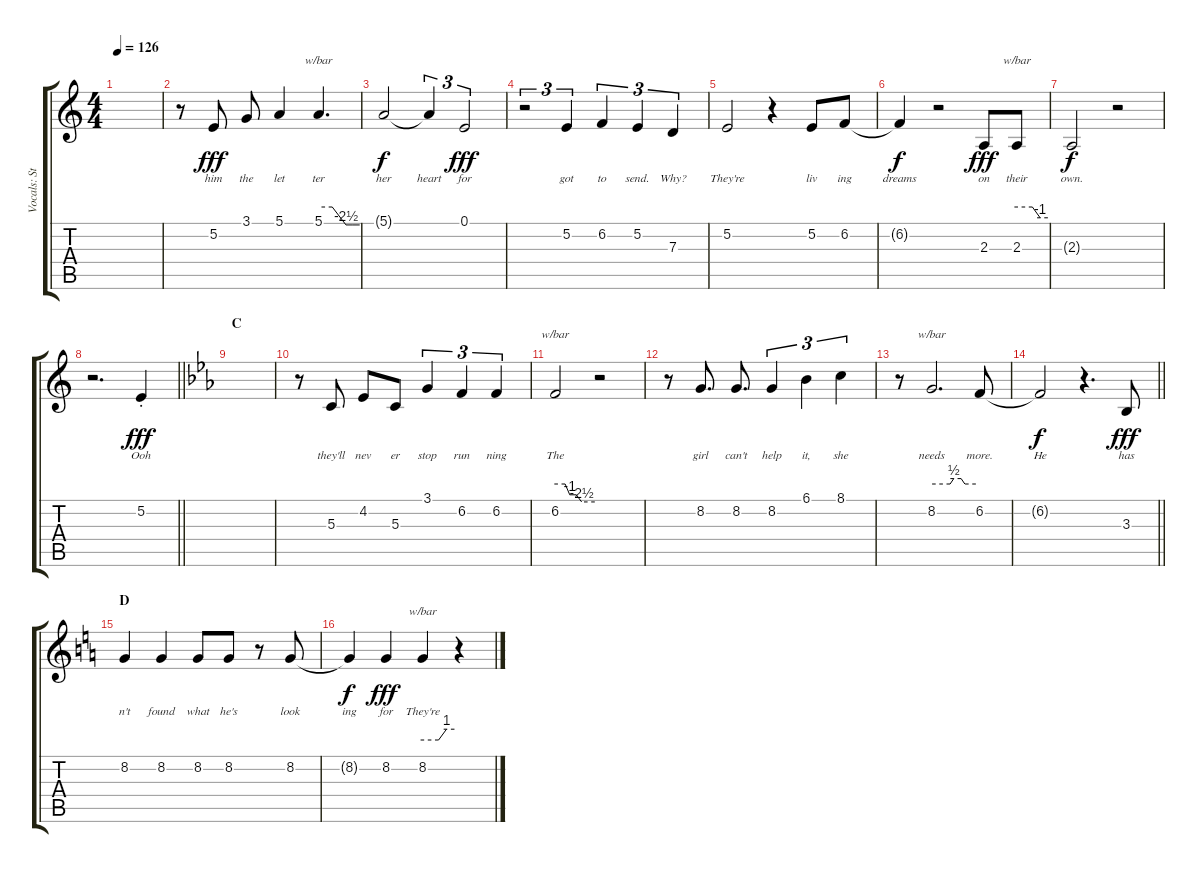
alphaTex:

\track ("Vocals: Steve" "Vocals: St") {instrument lead2sawtooth}
\staff {score tabs}
\tuning (E4 B3 G3 D3 A2 E2) {hide}
\ts (4 4)
\tempo 126
\clef g2
\ks c
|
r.8 5.2.8{lyrics (0 "him") lyrics (1 "") lyrics (2 "") lyrics (3 "") lyrics (4 "") dy fff} 3.1.8{lyrics (0 "the") lyrics (1 "") lyrics (2 "") lyrics (3 "") lyrics (4 "")} 5.1.4{lyrics (0 "let") lyrics (1 "") lyrics (2 "") lyrics (3 "") lyrics (4 "")} 5.1.4{d tbe (custom default 0 0 20 0 40 -10 50 -10 60 -10) lyrics (0 "ter") lyrics (1 "") lyrics (2 "") lyrics (3 "") lyrics (4 "")} |
5.1{t}.2{lyrics (0 "her") lyrics (1 "") lyrics (2 "") lyrics (3 "") lyrics (4 "") dy f} 5.1{t}.4{tu (3 2) lyrics (0 "heart") lyrics (1 "") lyrics (2 "") lyrics (3 "") lyrics (4 "")} 0.1.2{tu (3 2) lyrics (0 "for") lyrics (1 "") lyrics (2 "") lyrics (3 "") lyrics (4 "") dy fff} |
r.2{tu (3 2)} 5.2.4{tu (3 2) lyrics (0 "got") lyrics (1 "") lyrics (2 "") lyrics (3 "") lyrics (4 "")} 6.2.4{tu (3 2) lyrics (0 "to") lyrics (1 "") lyrics (2 "") lyrics (3 "") lyrics (4 "")} 5.2.4{tu (3 2) lyrics (0 "send.") lyrics (1 "") lyrics (2 "") lyrics (3 "") lyrics (4 "")} 7.3.4{tu (3 2) lyrics (0 "Why?") lyrics (1 "") lyrics (2 "") lyrics (3 "") lyrics (4 "")} |
5.2.2{lyrics (0 "They're") lyrics (1 "") lyrics (2 "") lyrics (3 "") lyrics (4 "")} r.4 5.2.8{lyrics (0 "liv") lyrics (1 "") lyrics (2 "") lyrics (3 "") lyrics (4 "")} 6.2.8{lyrics (0 "ing") lyrics (1 "") lyrics (2 "") lyrics (3 "") lyrics (4 "")} |
6.2{t}.4{lyrics (0 "dreams") lyrics (1 "") lyrics (2 "") lyrics (3 "") lyrics (4 "") dy f} r.2 2.3.8{lyrics (0 "on") lyrics (1 "") lyrics (2 "") lyrics (3 "") lyrics (4 "") dy fff} 2.3.8{tbe (custom default 0 0 30 0 45 -4 60 -4) lyrics (0 "their") lyrics (1 "") lyrics (2 "") lyrics (3 "") lyrics (4 "")} |
2.3{t}.2{lyrics (0 "own.") lyrics (1 "") lyrics (2 "") lyrics (3 "") lyrics (4 "") dy f} r.2 |
\barLineRight lightlight
r.2{d} 5.2{st}.4{lyrics (0 "Ooh") lyrics (1 "") lyrics (2 "") lyrics (3 "") lyrics (4 "") dy fff} |
\section ("" "C")
\ks eb
|
r.8 5.3.8{lyrics (0 "they'll") lyrics (1 "") lyrics (2 "") lyrics (3 "") lyrics (4 "")} 4.2.8{lyrics (0 "nev") lyrics (1 "") lyrics (2 "") lyrics (3 "") lyrics (4 "")} 5.3.8{lyrics (0 "er") lyrics (1 "") lyrics (2 "") lyrics (3 "") lyrics (4 "")} 3.1.4{tu (3 2) lyrics (0 "stop") lyrics (1 "") lyrics (2 "") lyrics (3 "") lyrics (4 "")} 6.2.4{tu (3 2) lyrics (0 "run") lyrics (1 "") lyrics (2 "") lyrics (3 "") lyrics (4 "")} 6.2.4{tu (3 2) lyrics (0 "ning") lyrics (1 "") lyrics (2 "") lyrics (3 "") lyrics (4 "")} |
6.2.2{tbe (custom default 0 0 15 0 22 -4 32 -4 40 -10 60 -10) lyrics (0 "The") lyrics (1 "") lyrics (2 "") lyrics (3 "") lyrics (4 "")} r.2 |
r.8 8.2.8{d lyrics (0 "girl") lyrics (1 "") lyrics (2 "") lyrics (3 "") lyrics (4 "")} 8.2.8{d lyrics (0 "can't") lyrics (1 "") lyrics (2 "") lyrics (3 "") lyrics (4 "")} 8.2.4{tu (3 2) lyrics (0 "help") lyrics (1 "") lyrics (2 "") lyrics (3 "") lyrics (4 "")} 6.1.4{tu (3 2) lyrics (0 "it,") lyrics (1 "") lyrics (2 "") lyrics (3 "") lyrics (4 "")} 8.1.4{tu (3 2) lyrics (0 "she") lyrics (1 "") lyrics (2 "") lyrics (3 "") lyrics (4 "")} |
r.8 8.2.2{d tbe (custom default 0 0 25 0 30 2 40 2 45 0 60 0) lyrics (0 "needs") lyrics (1 "") lyrics (2 "") lyrics (3 "") lyrics (4 "")} 6.2.8{lyrics (0 "more.") lyrics (1 "") lyrics (2 "") lyrics (3 "") lyrics (4 "")} |
\barLineRight lightlight
6.2{t}.2{lyrics (0 "He") lyrics (1 "") lyrics (2 "") lyrics (3 "") lyrics (4 "") dy f} r.4{d} 3.3.8{lyrics (0 "has") lyrics (1 "") lyrics (2 "") lyrics (3 "") lyrics (4 "") dy fff} |
\section ("" "D")
\ks c
8.2.4{lyrics (0 "n't") lyrics (1 "") lyrics (2 "") lyrics (3 "") lyrics (4 "")} 8.2.4{lyrics (0 "found") lyrics (1 "") lyrics (2 "") lyrics (3 "") lyrics (4 "")} 8.2.8{lyrics (0 "what") lyrics (1 "") lyrics (2 "") lyrics (3 "") lyrics (4 "")} 8.2.8{lyrics (0 "he's") lyrics (1 "") lyrics (2 "") lyrics (3 "") lyrics (4 "")} r.8 8.2.8{lyrics (0 "look") lyrics (1 "") lyrics (2 "") lyrics (3 "") lyrics (4 "")} |
8.2{t}.4{lyrics (0 "ing") lyrics (1 "") lyrics (2 "") lyrics (3 "") lyrics (4 "") dy f} 8.2.4{lyrics (0 "for") lyrics (1 "") lyrics (2 "") lyrics (3 "") lyrics (4 "") dy fff} 8.2.4{tbe (custom default 0 0 30 0 45 4 60 4) lyrics (0 "They're") lyrics (1 "") lyrics (2 "") lyrics (3 "") lyrics (4 "")} r.4
